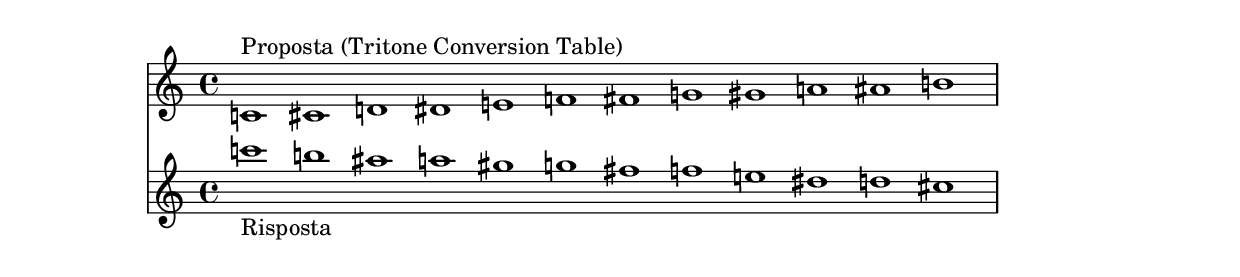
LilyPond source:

% LilyPond engraving system - http://www.lilypond.org/

\version "2.16.0"

upper = \relative c' {
  \cadenzaOn

c!1^"Proposta (Tritone Conversion Table)"
cis!
d!
dis!
e!
f!
fis!
g!
gis!
a!
ais!
b!

  \cadenzaOff
  \bar "|"
}


lower = \relative c''' {
  \cadenzaOn

c!1_"Risposta"
b!
ais!
a!
gis!
g!
fis!
f!
e!
dis!
d!
cis!

  \cadenzaOff
  \bar "|"
}

theblackdots = {
  <<
%   \new StaffGroup <<
      \new Staff = "upper" \upper
      \new Staff = "lower" \lower
%   >>
  >>
}

\score {
  \theblackdots
  \layout { }
}
